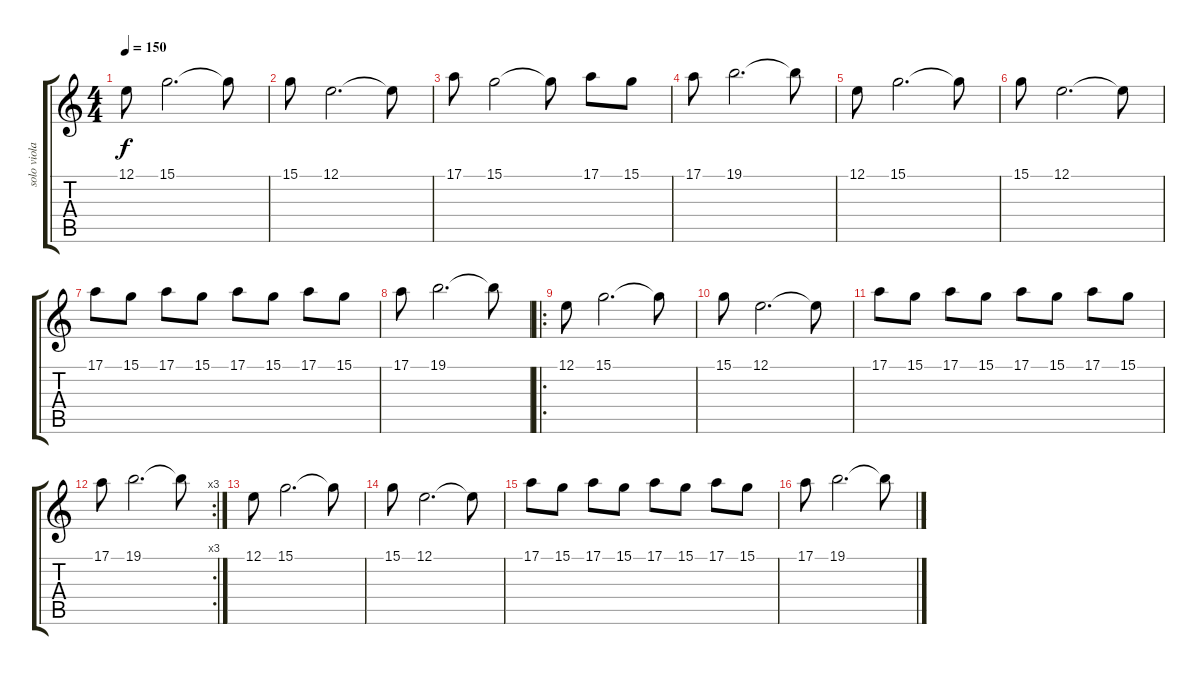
\track ("solo viola" "solo viola") {instrument viola}
\staff {score tabs}
\tuning (E4 B3 G3 D3 A2 E2) {hide}
\ts (4 4)
\tempo 150
\clef g2
\ks c
12.1.8{dy f} 15.1.2{d} 15.1{t}.8 |
15.1.8 12.1.2{d} 12.1{t}.8 |
17.1.8 15.1.2 15.1{t}.8 17.1.8 15.1.8 |
17.1.8 19.1.2{d} 19.1{t}.8 |
12.1.8 15.1.2{d} 15.1{t}.8 |
15.1.8 12.1.2{d} 12.1{t}.8 |
17.1.8 15.1.8 17.1.8 15.1.8 17.1.8 15.1.8 17.1.8 15.1.8 |
17.1.8 19.1.2{d} 19.1{t}.8 |
\ro
12.1.8 15.1.2{d} 15.1{t}.8 |
15.1.8 12.1.2{d} 12.1{t}.8 |
17.1.8 15.1.8 17.1.8 15.1.8 17.1.8 15.1.8 17.1.8 15.1.8 |
\rc 3
17.1.8 19.1.2{d} 19.1{t}.8 |
12.1.8 15.1.2{d} 15.1{t}.8 |
15.1.8 12.1.2{d} 12.1{t}.8 |
17.1.8 15.1.8 17.1.8 15.1.8 17.1.8 15.1.8 17.1.8 15.1.8 |
17.1.8 19.1.2{d} 19.1{t}.8
